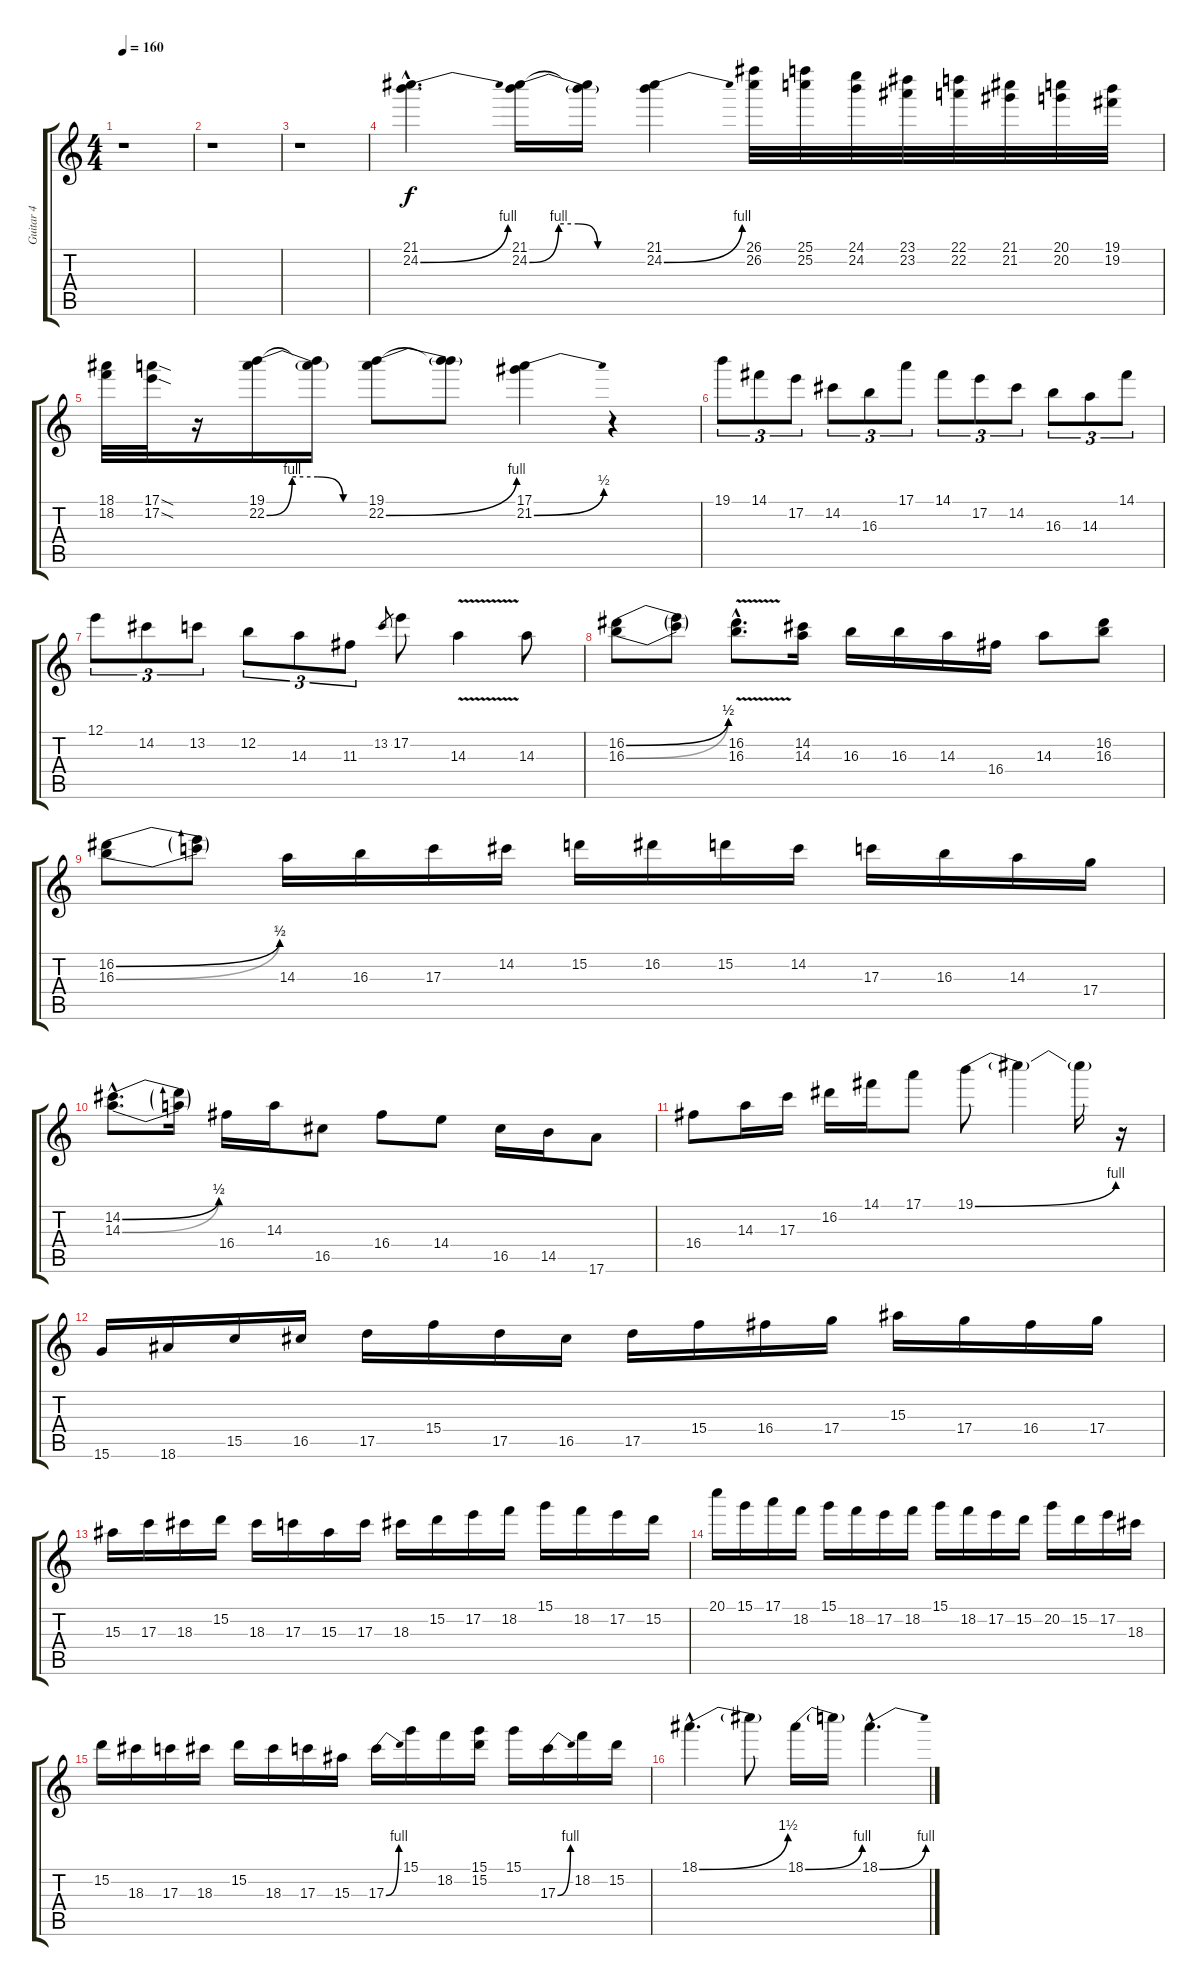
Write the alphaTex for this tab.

\track ("Guitar 4" "Guitar 4") {instrument distortionguitar}
\staff {score tabs}
\tuning (E4 B3 G3 D3 A2 E2) {hide}
\ts (4 4)
\tempo 160
\clef g2
\ks c
r.1{dy f} |
r.1 |
r.1 |
(21.1{hac} 24.2{be (bend 0 0 60 4) hac}).4{d instrument distortionguitar} (21.1 24.2{be (custom 0 0 15 4 25 4 35 0 45 0 60 0)}).16 (21.1{t} 24.2{t}).16 (21.1 24.2{be (bend 0 0 60 4)}).4 (26.1 26.2).32{instrument guitarfretnoise} (25.1 25.2).32 (24.1 24.2).32 (23.1 23.2).32 (22.1 22.2).32 (21.1 21.2).32 (20.1 20.2).32 (19.1 19.2).32 |
(18.1 18.2).32 (17.1{sod} 17.2{sod}).32 r.16 (19.1 22.2{be (custom 0 0 15 4 30 4 45 0 60 0)}).16{instrument distortionguitar} (19.1{t} 22.2{t}).16 (19.1 22.2{be (bend 0 0 60 4)}).8 (19.1{t} 22.2{t}).8 (17.1 21.2{be (bend 0 0 60 2)}).4 r.4 |
19.1.8{tu (3 2)} 14.1.8{tu (3 2)} 17.2.8{tu (3 2)} 14.2.8{tu (3 2)} 16.3.8{tu (3 2)} 17.1.8{tu (3 2)} 14.1.8{tu (3 2)} 17.2.8{tu (3 2)} 14.2.8{tu (3 2)} 16.3.8{tu (3 2)} 14.3.8{tu (3 2)} 14.1.8{tu (3 2)} |
12.1.8{tu (3 2)} 14.2.8{tu (3 2)} 13.2.8{tu (3 2)} 12.2.8{tu (3 2)} 14.3.8{tu (3 2)} 11.3.8{tu (3 2)} 13.2.8{gr} 17.2.8 14.3{v}.4 14.3.8 |
(16.2{be (bend 0 0 60 2)} 16.3{be (bend 0 0 60 2)}).8 (16.2{t} 16.3{t}).8 (16.2{v hac} 16.3{v hac}).8{d} (14.2 14.3).16 16.3.16 16.3.16 14.3.16 16.4.16 14.3.8 (16.2 16.3).8 |
(16.2{be (bend 0 0 60 2)} 16.3{be (bend 0 0 60 3)}).8 (16.2{t} 16.3{t}).8 14.3.16 16.3.16 17.3.16 14.2.16 15.2.16 16.2.16 15.2.16 14.2.16 17.3.16 16.3.16 14.3.16 17.4.16 |
(14.2{be (bend 0 0 60 2) hac} 14.3{be (bend 0 0 60 1) hac}).8{d} (14.2{t} 14.3{t}).16 16.4.16 14.3.16 16.5.8 16.4.8 14.4.8 16.5.16 14.5.16 17.6.8 |
16.4.8 14.3.16 17.3.16 16.2.16 14.1.16 17.1.8 19.1{be (bend 0 0 60 4)}.8 19.1{t}.4 19.1{t}.16 r.16 |
15.6.16 18.6.16 15.5.16 16.5.16 17.5.16 15.4.16 17.5.16 16.5.16 17.5.16 15.4.16 16.4.16 17.4.16 15.3.16 17.4.16 16.4.16 17.4.16 |
15.3.16 17.3.16 18.3.16 15.2.16 18.3.16 17.3.16 15.3.16 17.3.16 18.3.16 15.2.16 17.2.16 18.2.16 15.1.16 18.2.16 17.2.16 15.2.16 |
20.1.16 15.1.16 17.1.16 18.2.16 15.1.16 18.2.16 17.2.16 18.2.16 15.1.16 18.2.16 17.2.16 15.2.16 20.2.16 15.2.16 17.2.16 18.3.16 |
15.2.16 18.3.16 17.3.16 18.3.16 15.2.16 18.3.16 17.3.16 15.3.16 17.3{be (bend 0 0 60 4)}.16 15.1.16 18.2.16 (15.1 15.2).16 15.1.16 17.3{be (bend 0 0 60 4)}.16 18.2.16 15.2.16 |
18.1{be (bend 0 0 60 6) hac}.4{d} 18.1{t}.8 18.1{be (bend 0 0 60 4)}.16 18.1{t}.16 18.1{be (bend 0 0 60 4) hac}.4{d}
